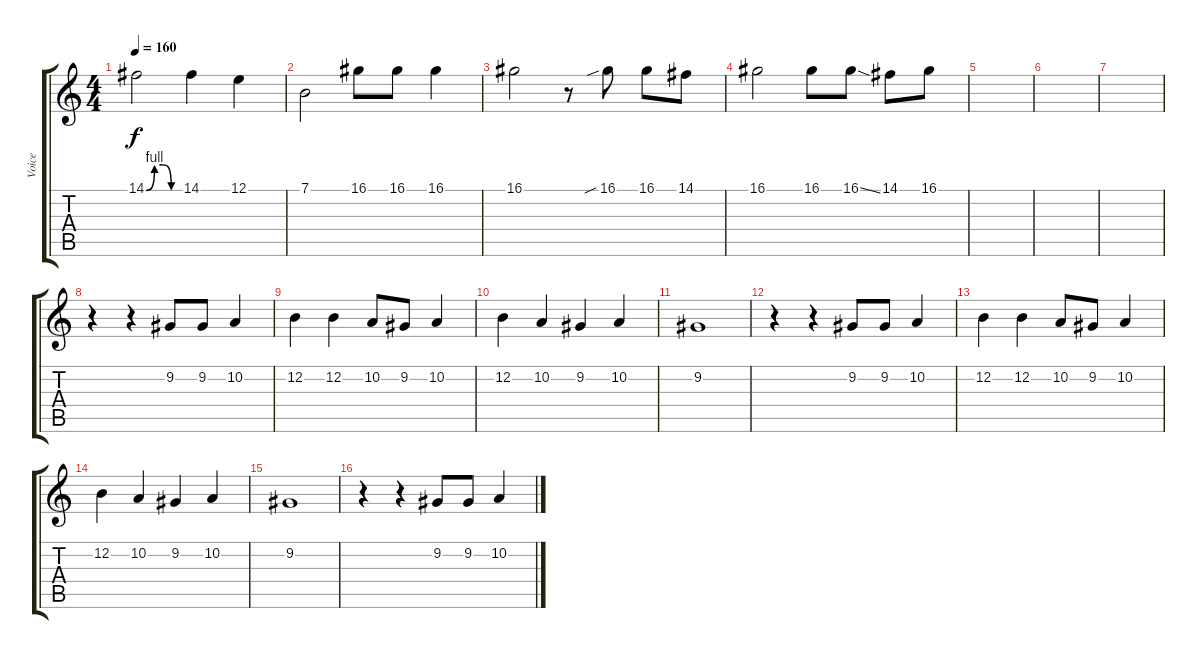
\track ("Voice" "Voice") {instrument sopranosax}
\staff {score tabs}
\tuning (E4 B3 G3 D3 A2 E2) {hide}
\ts (4 4)
\tempo 160
\clef g2
\ks c
14.1{be (custom 0 0 15 4 30 4 45 0 60 0)}.2{dy f} 14.1.4 12.1.4 |
7.1.2 16.1.8 16.1.8 16.1.4 |
16.1.2 r.8 16.1{sib}.8 16.1.8 14.1.8 |
16.1.2 16.1.8 16.1{ss}.8 14.1.8 16.1.8 |
|
|
|
r.4 r.4 9.2.8 9.2.8 10.2.4 |
12.2.4 12.2.4 10.2.8 9.2.8 10.2.4 |
12.2.4 10.2.4 9.2.4 10.2.4 |
9.2.1 |
r.4 r.4 9.2.8 9.2.8 10.2.4 |
12.2.4 12.2.4 10.2.8 9.2.8 10.2.4 |
12.2.4 10.2.4 9.2.4 10.2.4 |
9.2.1 |
r.4 r.4 9.2.8 9.2.8 10.2.4
